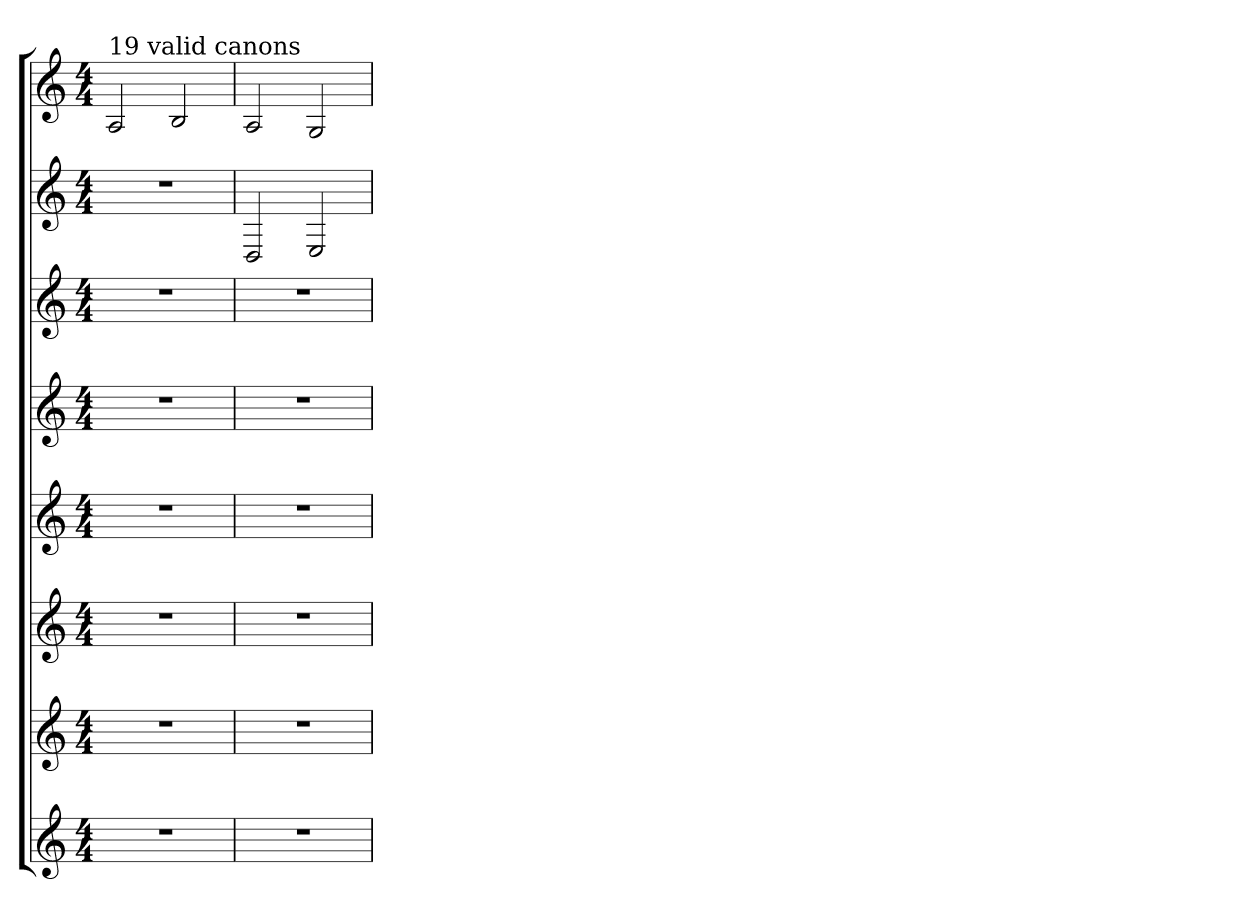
**kern	**kern	**kern	**kern	**kern	**kern	**kern	**kern
*part8	*part7	*part6	*part5	*part4	*part3	*part2	*part1
*staff8	*staff7	*staff6	*staff5	*staff4	*staff3	*staff2	*staff1
*clefG2	*clefG2	*clefG2	*clefG2	*clefG2	*clefG2	*clefG2	*clefG2
*k[]	*k[]	*k[]	*k[]	*k[]	*k[]	*k[]	*k[]
*M4/4	*M4/4	*M4/4	*M4/4	*M4/4	*M4/4	*M4/4	*M4/4
=1	=1	=1	=1	=1	=1	=1	=1
!	!	!	!	!	!	!	!LO:TX:t=19 valid canons
1r	1r	1r	1r	1r	1r	1r	2A/
.	.	.	.	.	.	.	2B/
=2	=2	=2	=2	=2	=2	=2	=2
1r	1r	1r	1r	1r	1r	2D/	2A/
.	.	.	.	.	.	2E/	2G/
=	=	=	=	=	=	=	=
*-	*-	*-	*-	*-	*-	*-	*-
